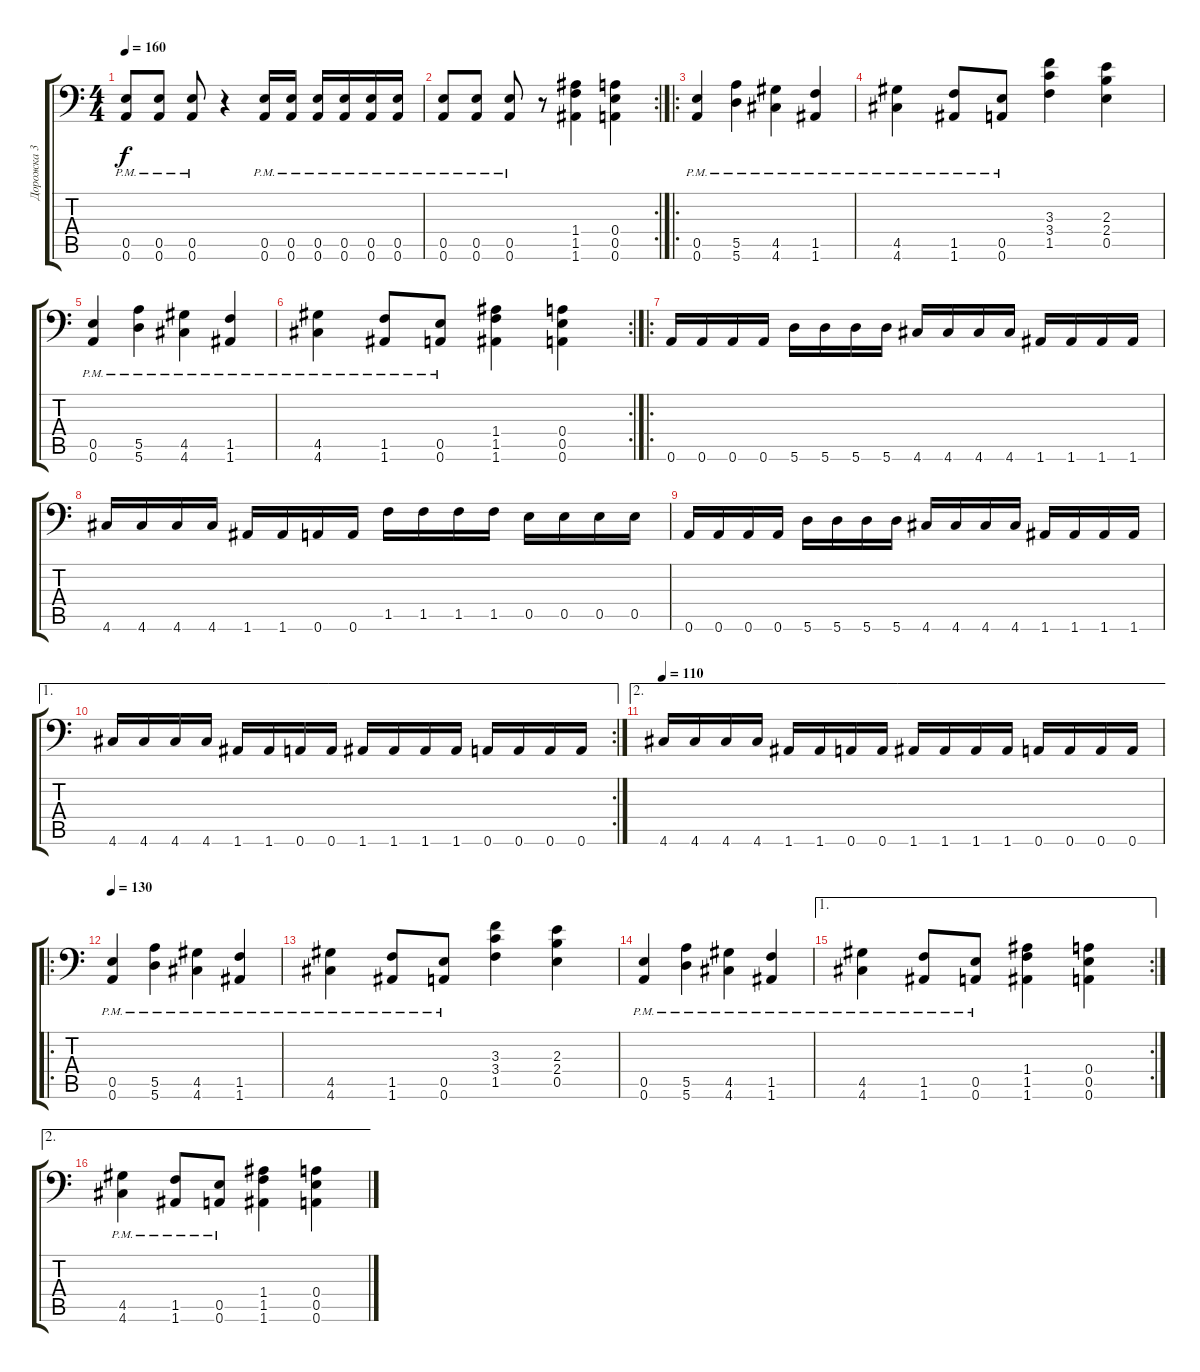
\track ("Дорожка 3" "Дорожка 3") {instrument distortionguitar}
\staff {score tabs}
\tuning (B3 Gb3 D3 A2 E2 A1) {hide}
\ts (4 4)
\tempo 160
\clef f4
\ks c
(0.5{pm} 0.6{pm}).8{dy f} (0.5{pm} 0.6{pm}).8 (0.5{pm} 0.6{pm}).8 r.4 (0.5{pm} 0.6{pm}).16 (0.5{pm} 0.6{pm}).16 (0.5{pm} 0.6{pm}).16 (0.5{pm} 0.6{pm}).16 (0.5{pm} 0.6{pm}).16 (0.5{pm} 0.6{pm}).16 |
\rc 2
(0.5{pm} 0.6{pm}).8 (0.5{pm} 0.6{pm}).8 (0.5{pm} 0.6{pm}).8 r.8 (1.4 1.5 1.6).4 (0.4 0.5 0.6).4 |
\ro
(0.5{pm} 0.6{pm}).4 (5.5{pm} 5.6{pm}).4 (4.5{pm} 4.6{pm}).4 (1.5{pm} 1.6{pm}).4 |
(4.5{pm} 4.6{pm}).4 (1.5{pm} 1.6{pm}).8 (0.5{pm} 0.6{pm}).8 (3.3 3.4 1.5).4 (2.3 2.4 0.5).4 |
(0.5{pm} 0.6{pm}).4 (5.5{pm} 5.6{pm}).4 (4.5{pm} 4.6{pm}).4 (1.5{pm} 1.6{pm}).4 |
\rc 2
(4.5{pm} 4.6{pm}).4 (1.5{pm} 1.6{pm}).8 (0.5{pm} 0.6{pm}).8 (1.4 1.5 1.6).4 (0.4 0.5 0.6).4 |
\ro
0.6.16 0.6.16 0.6.16 0.6.16 5.6.16 5.6.16 5.6.16 5.6.16 4.6.16 4.6.16 4.6.16 4.6.16 1.6.16 1.6.16 1.6.16 1.6.16 |
4.6.16 4.6.16 4.6.16 4.6.16 1.6.16 1.6.16 0.6.16 0.6.16 1.5.16 1.5.16 1.5.16 1.5.16 0.5.16 0.5.16 0.5.16 0.5.16 |
0.6.16 0.6.16 0.6.16 0.6.16 5.6.16 5.6.16 5.6.16 5.6.16 4.6.16 4.6.16 4.6.16 4.6.16 1.6.16 1.6.16 1.6.16 1.6.16 |
\ae 1
\rc 2
4.6.16 4.6.16 4.6.16 4.6.16 1.6.16 1.6.16 0.6.16 0.6.16 1.6.16 1.6.16 1.6.16 1.6.16 0.6.16 0.6.16 0.6.16 0.6.16 |
\ae 2
\tempo 110
4.6.16 4.6.16 4.6.16 4.6.16 1.6.16 1.6.16 0.6.16 0.6.16 1.6.16 1.6.16 1.6.16 1.6.16 0.6.16 0.6.16 0.6.16 0.6.16 |
\ro
\tempo 130
(0.5{pm} 0.6{pm}).4 (5.5{pm} 5.6{pm}).4 (4.5{pm} 4.6{pm}).4 (1.5{pm} 1.6{pm}).4 |
(4.5{pm} 4.6{pm}).4 (1.5{pm} 1.6{pm}).8 (0.5{pm} 0.6{pm}).8 (3.3 3.4 1.5).4 (2.3 2.4 0.5).4 |
(0.5{pm} 0.6{pm}).4 (5.5{pm} 5.6{pm}).4 (4.5{pm} 4.6{pm}).4 (1.5{pm} 1.6{pm}).4 |
\ae 1
\rc 2
(4.5{pm} 4.6{pm}).4 (1.5{pm} 1.6{pm}).8 (0.5{pm} 0.6{pm}).8 (1.4 1.5 1.6).4 (0.4 0.5 0.6).4 |
\ae 2
(4.5{pm} 4.6{pm}).4 (1.5{pm} 1.6{pm}).8 (0.5{pm} 0.6{pm}).8 (1.4 1.5 1.6).4 (0.4 0.5 0.6).4
